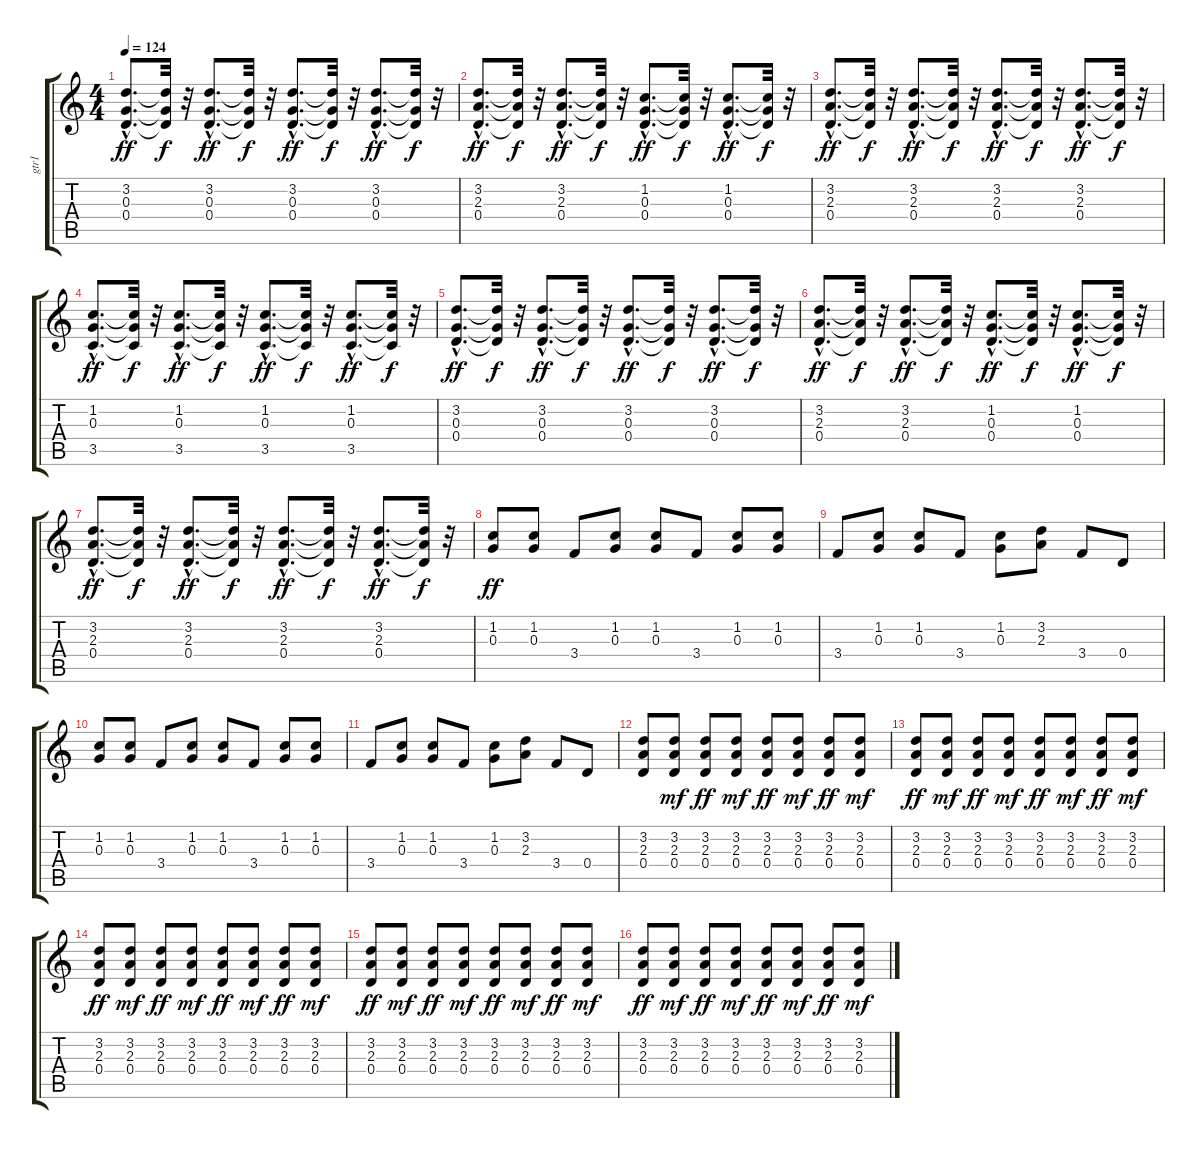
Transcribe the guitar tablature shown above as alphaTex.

\track ("gtr1" "gtr1") {instrument distortionguitar}
\staff {score tabs}
\tuning (E4 B3 G3 D3 A2 E2) {hide}
\ts (4 4)
\tempo 124
\clef g2
\ks c
(3.2{hac} 0.3{hac} 0.4{hac}).8{d dy ff} (3.2{t} 0.3{t} 0.4{t}).32{dy f} r.32 (3.2{hac} 0.3{hac} 0.4{hac}).8{d dy ff} (3.2{t} 0.3{t} 0.4{t}).32{dy f} r.32 (3.2{hac} 0.3{hac} 0.4{hac}).8{d dy ff} (3.2{t} 0.3{t} 0.4{t}).32{dy f} r.32 (3.2{hac} 0.3{hac} 0.4{hac}).8{d dy ff} (3.2{t} 0.3{t} 0.4{t}).32{dy f} r.32 |
(3.2{hac} 2.3{hac} 0.4{hac}).8{d dy ff} (3.2{t} 2.3{t} 0.4{t}).32{dy f} r.32 (3.2{hac} 2.3{hac} 0.4{hac}).8{d dy ff} (3.2{t} 2.3{t} 0.4{t}).32{dy f} r.32 (1.2{hac} 0.3{hac} 0.4{hac}).8{d dy ff} (1.2{t} 0.3{t} 0.4{t}).32{dy f} r.32 (1.2{hac} 0.3{hac} 0.4{hac}).8{d dy ff} (1.2{t} 0.3{t} 0.4{t}).32{dy f} r.32 |
(3.2{hac} 2.3{hac} 0.4{hac}).8{d dy ff} (3.2{t} 2.3{t} 0.4{t}).32{dy f} r.32 (3.2{hac} 2.3{hac} 0.4{hac}).8{d dy ff} (3.2{t} 2.3{t} 0.4{t}).32{dy f} r.32 (3.2{hac} 2.3{hac} 0.4{hac}).8{d dy ff} (3.2{t} 2.3{t} 0.4{t}).32{dy f} r.32 (3.2{hac} 2.3{hac} 0.4{hac}).8{d dy ff} (3.2{t} 2.3{t} 0.4{t}).32{dy f} r.32 |
(1.2{hac} 0.3{hac} 3.5{hac}).8{d dy ff} (1.2{t} 0.3{t} 3.5{t}).32{dy f} r.32 (1.2{hac} 0.3{hac} 3.5{hac}).8{d dy ff} (1.2{t} 0.3{t} 3.5{t}).32{dy f} r.32 (1.2{hac} 0.3{hac} 3.5{hac}).8{d dy ff} (1.2{t} 0.3{t} 3.5{t}).32{dy f} r.32 (1.2{hac} 0.3{hac} 3.5{hac}).8{d dy ff} (1.2{t} 0.3{t} 3.5{t}).32{dy f} r.32 |
(3.2{hac} 0.3{hac} 0.4{hac}).8{d dy ff} (3.2{t} 0.3{t} 0.4{t}).32{dy f} r.32 (3.2{hac} 0.3{hac} 0.4{hac}).8{d dy ff} (3.2{t} 0.3{t} 0.4{t}).32{dy f} r.32 (3.2{hac} 0.3{hac} 0.4{hac}).8{d dy ff} (3.2{t} 0.3{t} 0.4{t}).32{dy f} r.32 (3.2{hac} 0.3{hac} 0.4{hac}).8{d dy ff} (3.2{t} 0.3{t} 0.4{t}).32{dy f} r.32 |
(3.2{hac} 2.3{hac} 0.4{hac}).8{d dy ff} (3.2{t} 2.3{t} 0.4{t}).32{dy f} r.32 (3.2{hac} 2.3{hac} 0.4{hac}).8{d dy ff} (3.2{t} 2.3{t} 0.4{t}).32{dy f} r.32 (1.2{hac} 0.3{hac} 0.4{hac}).8{d dy ff} (1.2{t} 0.3{t} 0.4{t}).32{dy f} r.32 (1.2{hac} 0.3{hac} 0.4{hac}).8{d dy ff} (1.2{t} 0.3{t} 0.4{t}).32{dy f} r.32 |
(3.2{hac} 2.3{hac} 0.4{hac}).8{d dy ff} (3.2{t} 2.3{t} 0.4{t}).32{dy f} r.32 (3.2{hac} 2.3{hac} 0.4{hac}).8{d dy ff} (3.2{t} 2.3{t} 0.4{t}).32{dy f} r.32 (3.2{hac} 2.3{hac} 0.4{hac}).8{d dy ff} (3.2{t} 2.3{t} 0.4{t}).32{dy f} r.32 (3.2{hac} 2.3{hac} 0.4{hac}).8{d dy ff} (3.2{t} 2.3{t} 0.4{t}).32{dy f} r.32 |
(1.2 0.3).8{dy ff} (1.2 0.3).8 3.4.8 (1.2 0.3).8 (1.2 0.3).8 3.4.8 (1.2 0.3).8 (1.2 0.3).8 |
3.4.8 (1.2 0.3).8 (1.2 0.3).8 3.4.8 (1.2 0.3).8 (3.2 2.3).8 3.4.8 0.4.8 |
(1.2 0.3).8 (1.2 0.3).8 3.4.8 (1.2 0.3).8 (1.2 0.3).8 3.4.8 (1.2 0.3).8 (1.2 0.3).8 |
3.4.8 (1.2 0.3).8 (1.2 0.3).8 3.4.8 (1.2 0.3).8 (3.2 2.3).8 3.4.8 0.4.8 |
(3.2 2.3 0.4).8 (3.2 2.3 0.4).8{dy mf} (3.2 2.3 0.4).8{dy ff} (3.2 2.3 0.4).8{dy mf} (3.2 2.3 0.4).8{dy ff} (3.2 2.3 0.4).8{dy mf} (3.2 2.3 0.4).8{dy ff} (3.2 2.3 0.4).8{dy mf} |
(3.2 2.3 0.4).8{dy ff} (3.2 2.3 0.4).8{dy mf} (3.2 2.3 0.4).8{dy ff} (3.2 2.3 0.4).8{dy mf} (3.2 2.3 0.4).8{dy ff} (3.2 2.3 0.4).8{dy mf} (3.2 2.3 0.4).8{dy ff} (3.2 2.3 0.4).8{dy mf} |
(3.2 2.3 0.4).8{dy ff} (3.2 2.3 0.4).8{dy mf} (3.2 2.3 0.4).8{dy ff} (3.2 2.3 0.4).8{dy mf} (3.2 2.3 0.4).8{dy ff} (3.2 2.3 0.4).8{dy mf} (3.2 2.3 0.4).8{dy ff} (3.2 2.3 0.4).8{dy mf} |
(3.2 2.3 0.4).8{dy ff} (3.2 2.3 0.4).8{dy mf} (3.2 2.3 0.4).8{dy ff} (3.2 2.3 0.4).8{dy mf} (3.2 2.3 0.4).8{dy ff} (3.2 2.3 0.4).8{dy mf} (3.2 2.3 0.4).8{dy ff} (3.2 2.3 0.4).8{dy mf} |
(3.2 2.3 0.4).8{dy ff} (3.2 2.3 0.4).8{dy mf} (3.2 2.3 0.4).8{dy ff} (3.2 2.3 0.4).8{dy mf} (3.2 2.3 0.4).8{dy ff} (3.2 2.3 0.4).8{dy mf} (3.2 2.3 0.4).8{dy ff} (3.2 2.3 0.4).8{dy mf}
